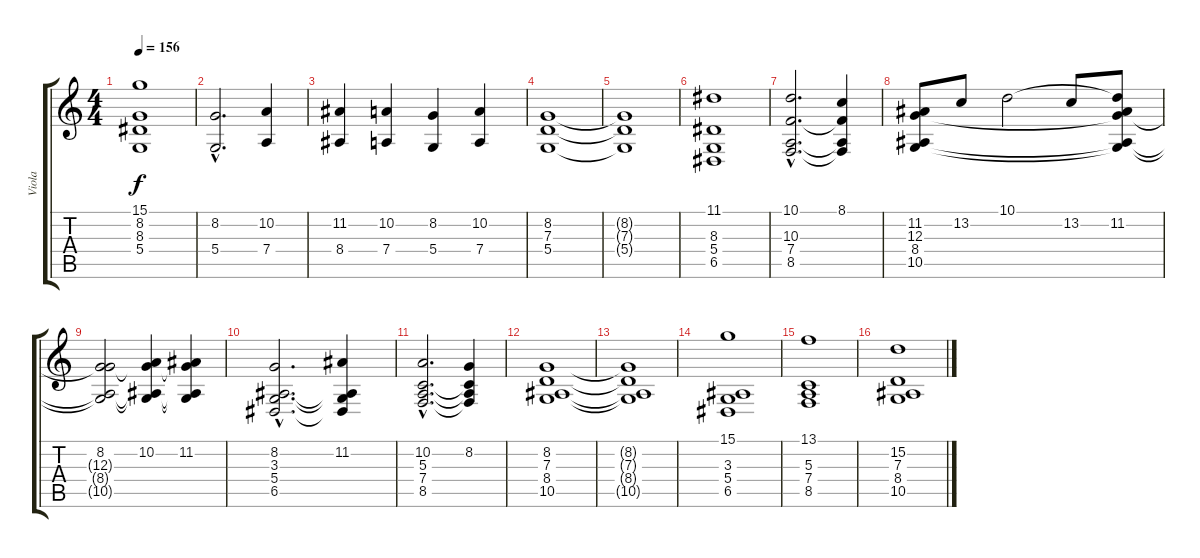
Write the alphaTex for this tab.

\track ("Viola" "Viola") {instrument viola}
\staff {score tabs}
\tuning (E4 B3 G3 D3 A2 D2) {hide}
\ts (4 4)
\tempo 156
\clef g2
\ks c
(15.1{t} 8.2{t} 8.3{t} 5.4{t}).1{dy f} |
(8.2{hac} 5.4{hac}).2{d} (10.2 7.4).4 |
(11.2 8.4).4 (10.2 7.4).4 (8.2 5.4).4 (10.2 7.4).4 |
(8.2 7.3 5.4).1 |
(8.2{t} 7.3{t} 5.4{t}).1 |
(11.1 8.3 5.4 6.5).1 |
(10.1{hac} 10.3{hac} 7.4{hac} 8.5{hac}).2{d} (8.1 10.3{t} 7.4{t} 8.5{t}).4 |
(11.2 12.3 8.4 10.5).8 13.2.8 10.1.2 13.2.8 (10.1{t} 11.2 12.3{t} 8.4{t} 10.5{t}).8 |
(8.2 12.3{t} 8.4{t} 10.5{t}).2 (10.2 12.3{t} 8.4{t} 10.5{t}).4 (11.2 12.3{t} 8.4{t} 10.5{t}).4 |
(8.2{hac} 3.3{hac} 5.4{hac} 6.5{hac}).2{d} (11.2 3.3{t} 5.4{t} 6.5{t}).4 |
(10.2{hac} 5.3{hac} 7.4{hac} 8.5{hac}).2{d} (8.2 5.3{t} 7.4{t} 8.5{t}).4 |
(8.2 7.3 8.4 10.5).1 |
(8.2{t} 7.3{t} 8.4{t} 10.5{t}).1 |
(15.1 3.3 5.4 6.5).1 |
(13.1 5.3 7.4 8.5).1 |
(15.2 7.3 8.4 10.5).1
